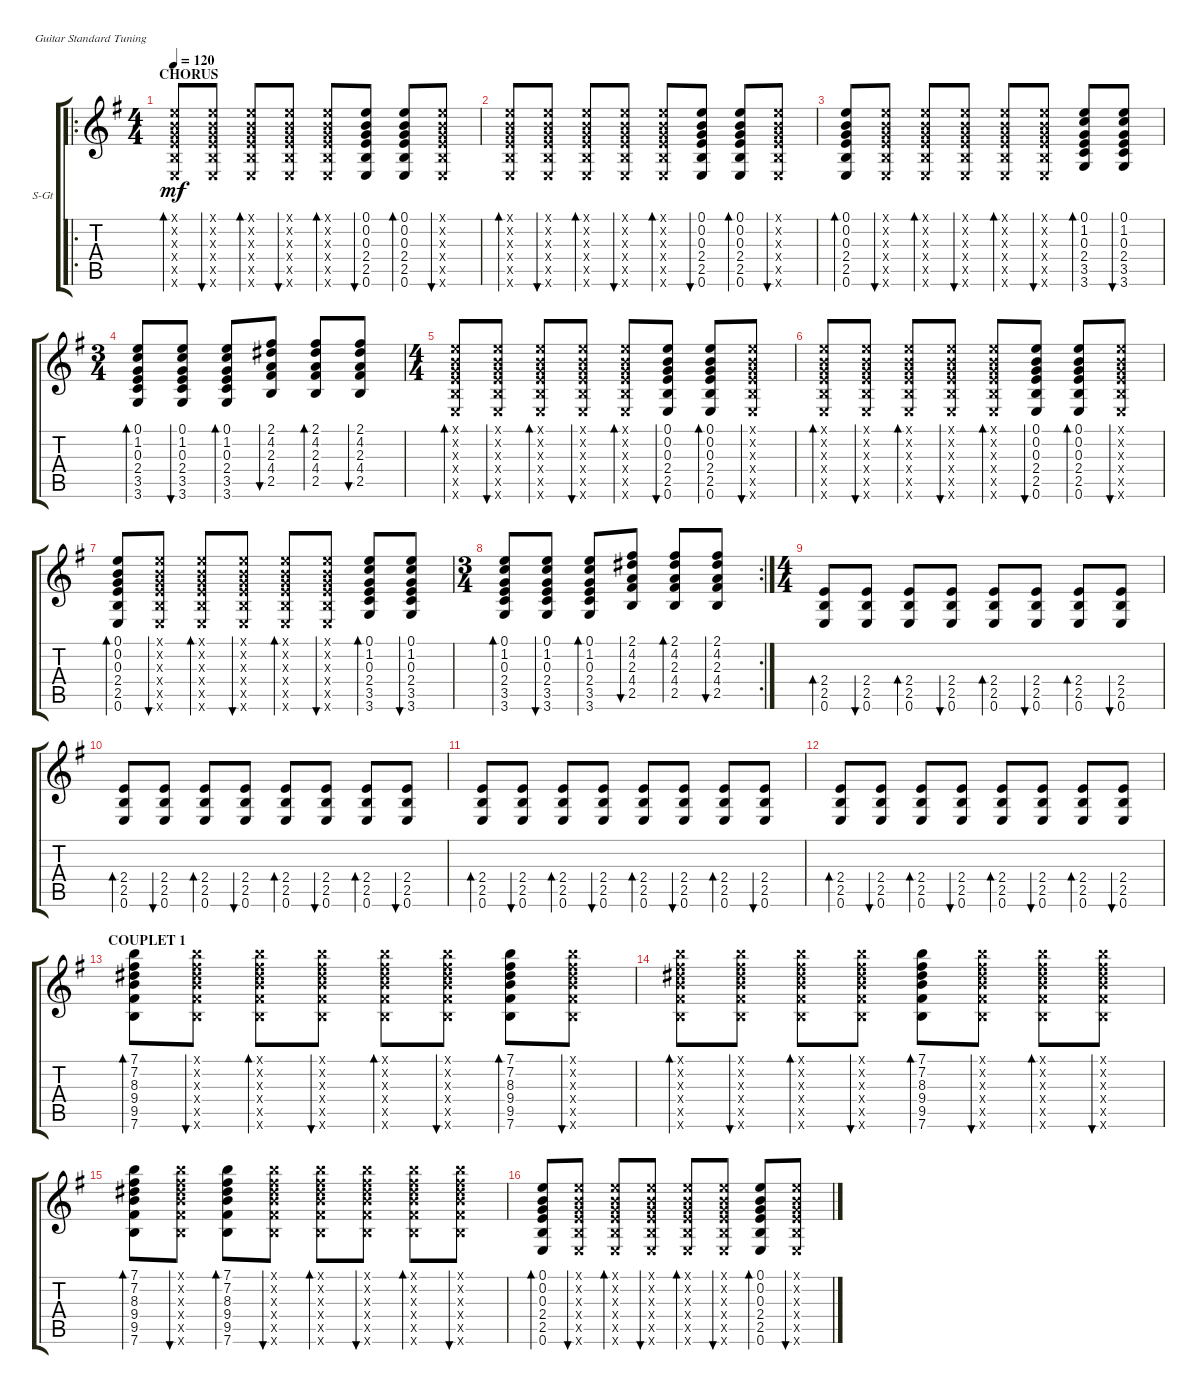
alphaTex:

\defaultSystemsLayout 4
\bracketExtendMode groupsimilarinstruments
\firstSystemTrackNameOrientation horizontal
\otherSystemsTrackNameOrientation horizontal
\track ("Steel Guitar" "S-Gt") {instrument acousticguitarsteel}
\staff {score tabs}
\tuning (E4 B3 G3 D3 A2 E2)
\ro
\ts (4 4)
\section ("" "CHORUS")
\tempo 120
\clef g2
\ks eminor
(0.6{x} 2.5{x} 2.4{x} 0.3{x} 0.2{x} 0.1{x}).8{bd 30 dy mf instrument acousticguitarsteel} (0.6{x} 2.5{x} 2.4{x} 0.3{x} 0.2{x} 0.1{x}).8{bu 30} (0.6{x} 2.5{x} 2.4{x} 0.3{x} 0.2{x} 0.1{x}).8{bd 30} (0.6{x} 2.5{x} 2.4{x} 0.3{x} 0.2{x} 0.1{x}).8{bu 30} (0.6{x} 2.5{x} 2.4{x} 0.3{x} 0.2{x} 0.1{x}).8{bd 30} (0.6 2.5 2.4 0.3 0.2 0.1).8{bu 30} (0.6 2.5 2.4 0.3 0.2 0.1).8{bd 30} (0.6{x} 2.5{x} 2.4{x} 0.3{x} 0.2{x} 0.1{x}).8{bu 30} |
(0.6{x} 2.5{x} 2.4{x} 0.3{x} 0.2{x} 0.1{x}).8{bd 30} (0.6{x} 2.5{x} 2.4{x} 0.3{x} 0.2{x} 0.1{x}).8{bu 30} (0.6{x} 2.5{x} 2.4{x} 0.3{x} 0.2{x} 0.1{x}).8{bd 30} (0.6{x} 2.5{x} 2.4{x} 0.3{x} 0.2{x} 0.1{x}).8{bu 30} (0.6{x} 2.5{x} 2.4{x} 0.3{x} 0.2{x} 0.1{x}).8{bd 30} (0.6 2.5 2.4 0.3 0.2 0.1).8{bu 30} (0.6 2.5 2.4 0.3 0.2 0.1).8{bd 30} (0.6{x} 2.5{x} 2.4{x} 0.3{x} 0.2{x} 0.1{x}).8{bu 30} |
(0.6 2.5 2.4 0.3 0.2 0.1).8{bd 30} (0.6{x} 2.5{x} 2.4{x} 0.3{x} 0.2{x} 0.1{x}).8{bu 30} (0.6{x} 2.5{x} 2.4{x} 0.3{x} 0.2{x} 0.1{x}).8{bd 30} (0.6{x} 2.5{x} 2.4{x} 0.3{x} 0.2{x} 0.1{x}).8{bu 30} (0.6{x} 2.5{x} 2.4{x} 0.3{x} 0.2{x} 0.1{x}).8{bd 30} (0.6{x} 2.5{x} 2.4{x} 0.3{x} 0.2{x} 0.1{x}).8{bu 30} (3.6 3.5 2.4 0.3 1.2 0.1).8{bd 30} (3.6 3.5 2.4 0.3 1.2 0.1).8{bu 30} |
\ts (3 4)
(3.6 3.5 2.4 0.3 1.2 0.1).8{bd 30} (3.6 3.5 2.4 0.3 1.2 0.1).8{bu 30} (3.6 3.5 2.4 0.3 1.2 0.1).8{bd 30} (2.5 4.4 2.3 4.2 2.1).8{bu 30} (2.5 4.4 2.3 4.2 2.1).8{bd 30} (2.5 4.4 2.3 4.2 2.1).8{bu 30} |
\ts (4 4)
(0.6{x} 2.5{x} 2.4{x} 0.3{x} 0.2{x} 0.1{x}).8{bd 30} (0.6{x} 2.5{x} 2.4{x} 0.3{x} 0.2{x} 0.1{x}).8{bu 30} (0.6{x} 2.5{x} 2.4{x} 0.3{x} 0.2{x} 0.1{x}).8{bd 30} (0.6{x} 2.5{x} 2.4{x} 0.3{x} 0.2{x} 0.1{x}).8{bu 30} (0.6{x} 2.5{x} 2.4{x} 0.3{x} 0.2{x} 0.1{x}).8{bd 30} (0.6 2.5 2.4 0.3 0.2 0.1).8{bu 30} (0.6 2.5 2.4 0.3 0.2 0.1).8{bd 30} (0.6{x} 2.5{x} 2.4{x} 0.3{x} 0.2{x} 0.1{x}).8{bu 30} |
(0.6{x} 2.5{x} 2.4{x} 0.3{x} 0.2{x} 0.1{x}).8{bd 30} (0.6{x} 2.5{x} 2.4{x} 0.3{x} 0.2{x} 0.1{x}).8{bu 30} (0.6{x} 2.5{x} 2.4{x} 0.3{x} 0.2{x} 0.1{x}).8{bd 30} (0.6{x} 2.5{x} 2.4{x} 0.3{x} 0.2{x} 0.1{x}).8{bu 30} (0.6{x} 2.5{x} 2.4{x} 0.3{x} 0.2{x} 0.1{x}).8{bd 30} (0.6 2.5 2.4 0.3 0.2 0.1).8{bu 30} (0.6 2.5 2.4 0.3 0.2 0.1).8{bd 30} (0.6{x} 2.5{x} 2.4{x} 0.3{x} 0.2{x} 0.1{x}).8{bu 30} |
(0.6 2.5 2.4 0.3 0.2 0.1).8{bd 30} (0.6{x} 2.5{x} 2.4{x} 0.3{x} 0.2{x} 0.1{x}).8{bu 30} (0.6{x} 2.5{x} 2.4{x} 0.3{x} 0.2{x} 0.1{x}).8{bd 30} (0.6{x} 2.5{x} 2.4{x} 0.3{x} 0.2{x} 0.1{x}).8{bu 30} (0.6{x} 2.5{x} 2.4{x} 0.3{x} 0.2{x} 0.1{x}).8{bd 30} (0.6{x} 2.5{x} 2.4{x} 0.3{x} 0.2{x} 0.1{x}).8{bu 30} (3.6 3.5 2.4 0.3 1.2 0.1).8{bd 30} (3.6 3.5 2.4 0.3 1.2 0.1).8{bu 30} |
\rc 2
\ts (3 4)
(3.6 3.5 2.4 0.3 1.2 0.1).8{bd 30} (3.6 3.5 2.4 0.3 1.2 0.1).8{bu 30} (3.6 3.5 2.4 0.3 1.2 0.1).8{bd 30} (2.5 4.4 2.3 4.2 2.1).8{bu 30} (2.5 4.4 2.3 4.2 2.1).8{bd 30} (2.5 4.4 2.3 4.2 2.1).8{bu 30} |
\ts (4 4)
(0.6 2.5 2.4).8{bd 30} (0.6 2.5 2.4).8{bu 30} (0.6 2.5 2.4).8{bd 30} (0.6 2.5 2.4).8{bu 30} (0.6 2.5 2.4).8{bd 30} (0.6 2.5 2.4).8{bu 30} (0.6 2.5 2.4).8{bd 30} (0.6 2.5 2.4).8{bu 30} |
(0.6 2.5 2.4).8{bd 30} (0.6 2.5 2.4).8{bu 30} (0.6 2.5 2.4).8{bd 30} (0.6 2.5 2.4).8{bu 30} (0.6 2.5 2.4).8{bd 30} (0.6 2.5 2.4).8{bu 30} (0.6 2.5 2.4).8{bd 30} (0.6 2.5 2.4).8{bu 30} |
(0.6 2.5 2.4).8{bd 30} (0.6 2.5 2.4).8{bu 30} (0.6 2.5 2.4).8{bd 30} (0.6 2.5 2.4).8{bu 30} (0.6 2.5 2.4).8{bd 30} (0.6 2.5 2.4).8{bu 30} (0.6 2.5 2.4).8{bd 30} (0.6 2.5 2.4).8{bu 30} |
(0.6 2.5 2.4).8{bd 30} (0.6 2.5 2.4).8{bu 30} (0.6 2.5 2.4).8{bd 30} (0.6 2.5 2.4).8{bu 30} (0.6 2.5 2.4).8{bd 30} (0.6 2.5 2.4).8{bu 30} (0.6 2.5 2.4).8{bd 30} (0.6 2.5 2.4).8{bu 30} |
\section ("" "COUPLET 1")
(7.6 9.5 9.4 8.3 7.2 7.1).8{bd 30} (7.6{x} 9.5{x} 9.4{x} 8.3{x} 7.2{x} 7.1{x}).8{bu 30} (7.6{x} 9.5{x} 9.4{x} 8.3{x} 7.2{x} 7.1{x}).8{bd 30} (7.6{x} 9.5{x} 9.4{x} 8.3{x} 7.2{x} 7.1{x}).8{bu 30} (7.6{x} 9.5{x} 9.4{x} 8.3{x} 7.2{x} 7.1{x}).8{bd 30} (7.6{x} 9.5{x} 9.4{x} 8.3{x} 7.2{x} 7.1{x}).8{bu 30} (7.6 9.5 9.4 8.3 7.2 7.1).8{bd 30} (7.6{x} 9.5{x} 9.4{x} 8.3{x} 7.2{x} 7.1{x}).8{bu 30} |
(7.6{x} 9.5{x} 9.4{x} 8.3{x} 7.2{x} 7.1{x}).8{bd 30} (7.6{x} 9.5{x} 9.4{x} 8.3{x} 7.2{x} 7.1{x}).8{bu 30} (7.6{x} 9.5{x} 9.4{x} 8.3{x} 7.2{x} 7.1{x}).8{bd 30} (7.6{x} 9.5{x} 9.4{x} 8.3{x} 7.2{x} 7.1{x}).8{bu 30} (7.6 9.5 9.4 8.3 7.2 7.1).8{bd 30} (7.6{x} 9.5{x} 9.4{x} 8.3{x} 7.2{x} 7.1{x}).8{bu 30} (7.6{x} 9.5{x} 9.4{x} 8.3{x} 7.2{x} 7.1{x}).8{bd 30} (7.6{x} 9.5{x} 9.4{x} 8.3{x} 7.2{x} 7.1{x}).8{bu 30} |
(7.6 9.5 9.4 8.3 7.2 7.1).8{bd 30} (7.6{x} 9.5{x} 9.4{x} 8.3{x} 7.2{x} 7.1{x}).8{bu 30} (7.6 9.5 9.4 8.3 7.2 7.1).8{bd 30} (7.6{x} 9.5{x} 9.4{x} 8.3{x} 7.2{x} 7.1{x}).8{bu 30} (7.6{x} 9.5{x} 9.4{x} 8.3{x} 7.2{x} 7.1{x}).8{bd 30} (7.6{x} 9.5{x} 9.4{x} 8.3{x} 7.2{x} 7.1{x}).8{bu 30} (7.6{x} 9.5{x} 9.4{x} 8.3{x} 7.2{x} 7.1{x}).8{bd 30} (7.6{x} 9.5{x} 9.4{x} 8.3{x} 7.2{x} 7.1{x}).8{bu 30} |
(0.6 2.5 2.4 0.3 0.2 0.1).8{bd 30} (0.6{x} 2.5{x} 2.4{x} 0.3{x} 0.2{x} 0.1{x}).8{bu 30} (0.6{x} 2.5{x} 2.4{x} 0.3{x} 0.2{x} 0.1{x}).8{bd 30} (0.6{x} 2.5{x} 2.4{x} 0.3{x} 0.2{x} 0.1{x}).8{bu 30} (0.6{x} 2.5{x} 2.4{x} 0.3{x} 0.2{x} 0.1{x}).8{bd 30} (0.6{x} 2.5{x} 2.4{x} 0.3{x} 0.2{x} 0.1{x}).8{bu 30} (0.6 2.5 2.4 0.3 0.2 0.1).8{bd 30} (0.6{x} 2.5{x} 2.4{x} 0.3{x} 0.2{x} 0.1{x}).8{bu 30}
